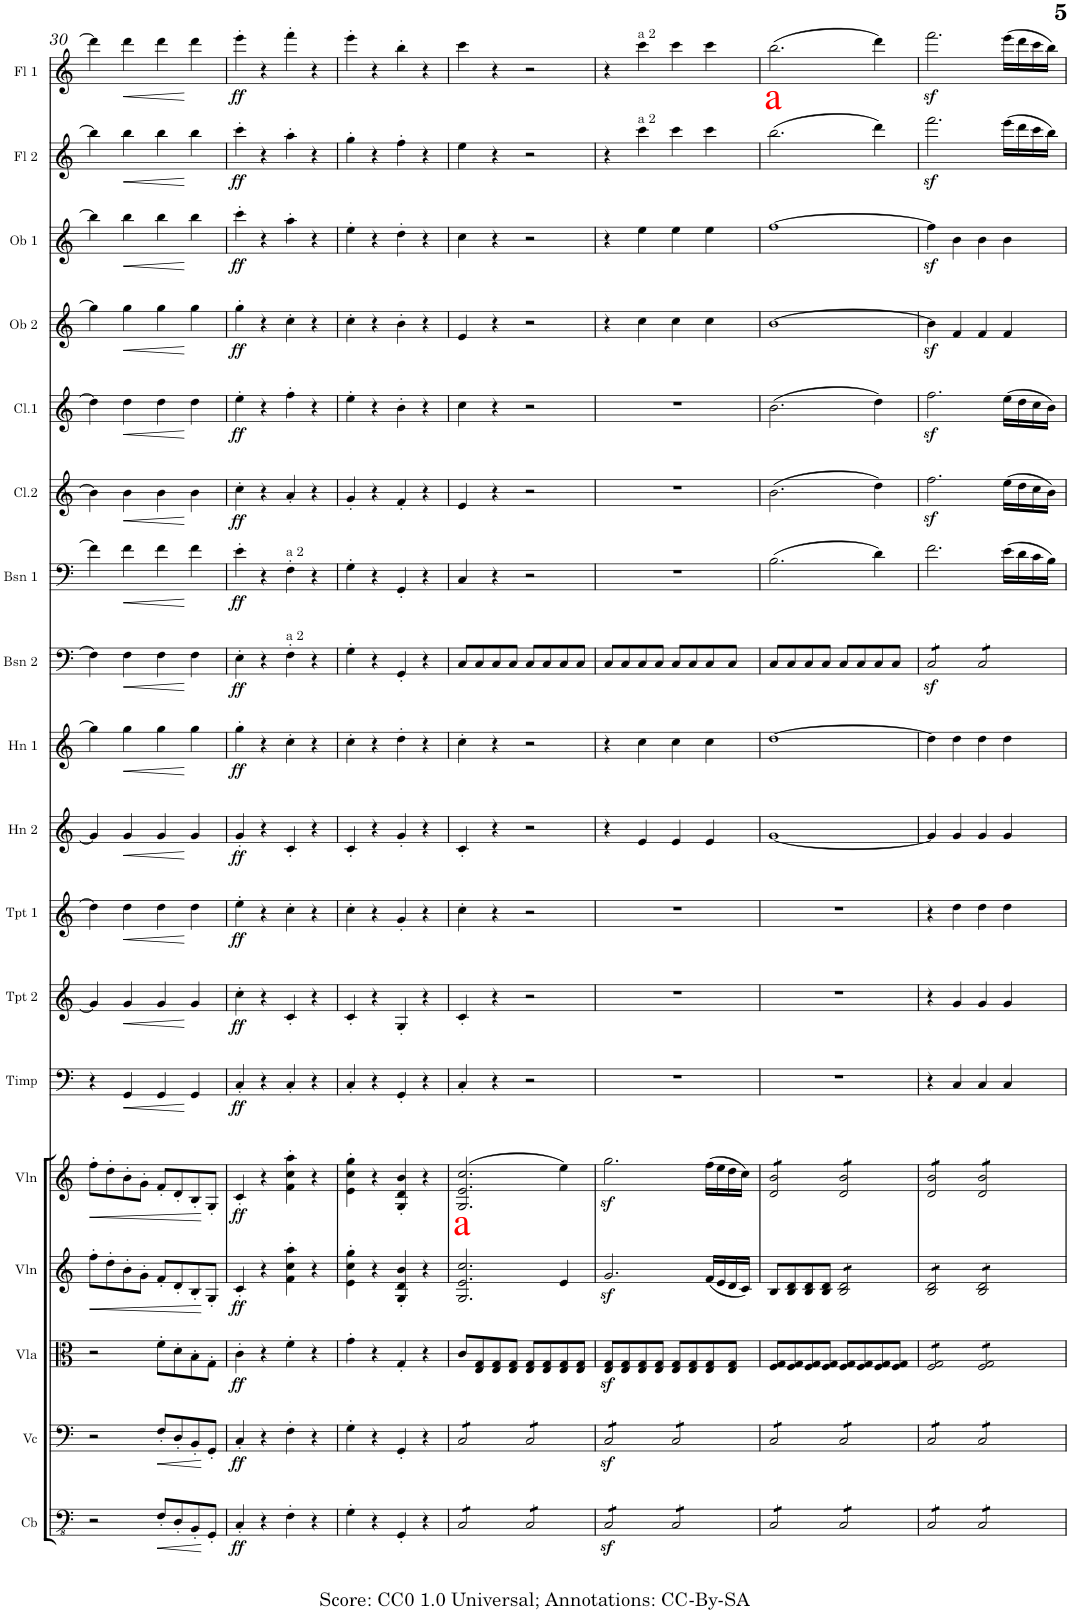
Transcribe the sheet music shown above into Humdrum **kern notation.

**kern	**dynam	**kern	**dynam	**kern	**dynam	**kern	**dynam	**kern	**text	**dynam	**kern	**dynam	**kern	**dynam	**kern	**dynam	**kern	**dynam	**kern	**dynam	**kern	**dynam	**kern	**dynam	**kern	**dynam	**kern	**dynam	**kern	**dynam	**kern	**dynam	**kern	**dynam	**kern	**text	**dynam
*part18	*part18	*part17	*part17	*part16	*part16	*part15	*part15	*part14	*part14	*part14	*part13	*part13	*part12	*part12	*part11	*part11	*part10	*part10	*part9	*part9	*part8	*part8	*part7	*part7	*part6	*part6	*part5	*part5	*part4	*part4	*part3	*part3	*part2	*part2	*part1	*part1	*part1
*staff18	*staff18	*staff17	*staff17	*staff16	*staff16	*staff15	*staff15	*staff14	*staff14	*staff14	*staff13	*staff13	*staff12	*staff12	*staff11	*staff11	*staff10	*staff10	*staff9	*staff9	*staff8	*staff8	*staff7	*staff7	*staff6	*staff6	*staff5	*staff5	*staff4	*staff4	*staff3	*staff3	*staff2	*staff2	*staff1	*staff1	*staff1
*I"Contrabass	*	*I"Violoncello	*	*I"Viola	*	*I"Violin	*	*I"Violin	*	*	*I"Timpani	*	*I"C Trumpet 2	*	*I"C Trumpet 1	*	*I"C Horn 2	*	*I"C Horn 1	*	*I"Bassoon 2	*	*I"Bassoon 1	*	*I"C Clarinet 2	*	*I"C Clarinet 1	*	*I"Oboe 2	*	*I"Oboe 1	*	*I"Flute 2	*	*I"Flute 1	*	*
*I'Cb	*	*I'Vc	*	*I'Vla	*	*I'Vln	*	*I'Vln	*	*	*I'Timp	*	*I'Tpt 2	*	*I'Tpt 1	*	*I'Hn 2	*	*I'Hn 1	*	*I'Bsn 2	*	*I'Bsn 1	*	*I'Cl.2	*	*I'Cl.1	*	*I'Ob 2	*	*I'Ob 1	*	*I'Fl 2	*	*I'Fl 1	*	*
!!LO:PB:g=z
*clefFv4	*	*clefF4	*	*clefC3	*	*clefG2	*	*clefG2	*	*	*clefF4	*	*clefG2	*	*clefG2	*	*clefG2	*	*clefG2	*	*clefF4	*	*clefF4	*	*clefG2	*	*clefG2	*	*clefG2	*	*clefG2	*	*clefG2	*	*clefG2	*	*
*	*	*	*	*	*	*	*	*	*	*	*	*	*	*	*	*	*Trd7c12	*	*Trd7c12	*	*	*	*	*	*Trd1c2	*	*Trd1c2	*	*	*	*	*	*	*	*	*	*
*k[]	*	*k[]	*	*k[]	*	*k[]	*	*k[]	*	*	*k[]	*	*k[]	*	*k[]	*	*k[]	*	*k[]	*	*k[]	*	*k[]	*	*k[]	*	*k[]	*	*k[]	*	*k[]	*	*k[]	*	*k[]	*	*
*M2/2	*	*M2/2	*	*M2/2	*	*M2/2	*	*M2/2	*	*	*M2/2	*	*M2/2	*	*M2/2	*	*M2/2	*	*M2/2	*	*M2/2	*	*M2/2	*	*M2/2	*	*M2/2	*	*M2/2	*	*M2/2	*	*M2/2	*	*M2/2	*	*
*met(c|)	*	*met(c|)	*	*met(c|)	*	*met(c|)	*	*met(c|)	*	*	*met(c|)	*	*met(c|)	*	*met(c|)	*	*met(c|)	*	*met(c|)	*	*met(c|)	*	*met(c|)	*	*met(c|)	*	*met(c|)	*	*met(c|)	*	*met(c|)	*	*met(c|)	*	*met(c|)	*	*
=30	=30	=30	=30	=30	=30	=30	=30	=30	=30	=30	=30	=30	=30	=30	=30	=30	=30	=30	=30	=30	=30	=30	=30	=30	=30	=30	=30	=30	=30	=30	=30	=30	=30	=30	=30	=30	=30
!	!	!	!	!	!	!	!LO:HP:b	!	!	!LO:HP:b	!	!	!	!	!	!	!	!	!	!	!	!	!	!	!	!	!	!	!	!	!	!	!	!	!	!	!
2r	.	2r	.	2r	.	8ff'\L	<	8ff'\L	.	<	4r	.	4g/]	.	4dd\]	.	4g/]	.	4gg\]	.	4F\]	.	4f\]	.	4b\]	.	4dd\]	.	4gg\]	.	4bb\]	.	4bb\]	.	4ddd\]	.	.
.	.	.	.	.	.	8dd'\	.	8dd'\	.	.	.	.	.	.	.	.	.	.	.	.	.	.	.	.	.	.	.	.	.	.	.	.	.	.	.	.	.
!	!	!	!	!	!	!	!	!	!	!	!	!LO:HP:b	!	!LO:HP:b	!	!LO:HP:b	!	!LO:HP:b	!	!LO:HP:b	!	!LO:HP:b	!	!LO:HP:b	!	!LO:HP:b	!	!LO:HP:b	!	!LO:HP:b	!	!LO:HP:b	!	!LO:HP:b	!	!	!LO:HP:b
.	.	.	.	.	.	8b'\	.	8b'\	.	.	4GG/	<	4g/	<	4dd\	<	4g/	<	4gg\	<	4F\	<	4f\	<	4b\	<	4dd\	<	4gg\	<	4bb\	<	4bb\	<	4ddd\	.	<
.	.	.	.	.	.	8g'\J	.	8g'\J	.	.	.	.	.	.	.	.	.	.	.	.	.	.	.	.	.	.	.	.	.	.	.	.	.	.	.	.	.
!	!LO:HP:b	!	!LO:HP:b	!	!	!	!	!	!	!	!	!	!	!	!	!	!	!	!	!	!	!	!	!	!	!	!	!	!	!	!	!	!	!	!	!	!
8FF'/L	<	8F'/L	<	8f'\L	.	8f'/L	.	8f'/L	.	.	4GG/	.	4g/	.	4dd\	.	4g/	.	4gg\	.	4F\	.	4f\	.	4b\	.	4dd\	.	4gg\	.	4bb\	.	4bb\	.	4ddd\	.	.
8DD'/	.	8D'/	.	8d'\	.	8d'/	.	8d'/	.	.	.	.	.	.	.	.	.	.	.	.	.	.	.	.	.	.	.	.	.	.	.	.	.	.	.	.	.
8BBB'/	.	8BB'/	.	8B'\	.	8B'/	.	8B'/	.	.	4GG/	[	4g/	[	4dd\	[	4g/	[	4gg\	[	4F\	[	4f\	[	4b\	[	4dd\	[	4gg\	[	4bb\	[	4bb\	[	4ddd\	.	[
8GGG'/J	[	8GG'/J	[	8G'\J	.	8G'/J	[	8G'/J	.	[	.	.	.	.	.	.	.	.	.	.	.	.	.	.	.	.	.	.	.	.	.	.	.	.	.	.	.
=31	=31	=31	=31	=31	=31	=31	=31	=31	=31	=31	=31	=31	=31	=31	=31	=31	=31	=31	=31	=31	=31	=31	=31	=31	=31	=31	=31	=31	=31	=31	=31	=31	=31	=31	=31	=31	=31
!	!LO:DY:b	!	!LO:DY:b	!	!LO:DY:b	!	!LO:DY:b	!	!	!LO:DY:b	!	!LO:DY:b	!	!LO:DY:b	!	!LO:DY:b	!	!LO:DY:b	!	!LO:DY:b	!	!LO:DY:b	!	!LO:DY:b	!	!LO:DY:b	!	!LO:DY:b	!	!LO:DY:b	!	!LO:DY:b	!	!LO:DY:b	!	!	!LO:DY:b
4CC'/	ff	4C'/	ff	4c'\	ff	4c'/	ff	4c'/	.	ff	4C'/	ff	4cc'\	ff	4ee'\	ff	4g'/	ff	4gg'\	ff	4E'\	ff	4e'\	ff	4cc'\	ff	4ee'\	ff	4gg'\	ff	4ccc'\	ff	4ccc'\	ff	4eee'\	.	ff
4r	.	4r	.	4r	.	4r	.	4r	.	.	4r	.	4r	.	4r	.	4r	.	4r	.	4r	.	4r	.	4r	.	4r	.	4r	.	4r	.	4r	.	4r	.	.
!	!	!	!	!	!	!	!	!	!	!	!	!	!	!	!	!	!	!	!	!	!	!	!LO:TX:a:t=a 2	!	!	!	!	!	!	!	!	!	!	!	!	!	!
!	!	!	!	!	!	!	!	!	!	!	!	!	!	!	!	!	!	!	!	!	!LO:TX:a:t=a 2	!	!	!	!	!	!	!	!	!	!	!	!	!	!	!	!
4FF'\	.	4F'\	.	4f'\	.	4f\' 4cc\' 4aa\'	.	4f\' 4cc\' 4aa\'	.	.	4C'/	.	4c'/	.	4cc'\	.	4c'/	.	4cc'\	.	4F'\	.	4F'\	.	4a'/	.	4ff'\	.	4cc'\	.	4aa'\	.	4aa'\	.	4fff'\	.	.
4r	.	4r	.	4r	.	4r	.	4r	.	.	4r	.	4r	.	4r	.	4r	.	4r	.	4r	.	4r	.	4r	.	4r	.	4r	.	4r	.	4r	.	4r	.	.
=32	=32	=32	=32	=32	=32	=32	=32	=32	=32	=32	=32	=32	=32	=32	=32	=32	=32	=32	=32	=32	=32	=32	=32	=32	=32	=32	=32	=32	=32	=32	=32	=32	=32	=32	=32	=32	=32
4GG'\	.	4G'\	.	4g'\	.	4e\' 4cc\' 4gg\'	.	4e\' 4cc\' 4gg\'	.	.	4C'/	.	4c'/	.	4cc'\	.	4c'/	.	4cc'\	.	4G'\	.	4G'\	.	4g'/	.	4ee'\	.	4cc'\	.	4ee'\	.	4gg'\	.	4eee'\	.	.
4r	.	4r	.	4r	.	4r	.	4r	.	.	4r	.	4r	.	4r	.	4r	.	4r	.	4r	.	4r	.	4r	.	4r	.	4r	.	4r	.	4r	.	4r	.	.
4GGG'/	.	4GG'/	.	4G'/	.	4G/' 4d/' 4b/'	.	4G/' 4d/' 4b/'	.	.	4GG'/	.	4G'/	.	4g'/	.	4g'/	.	4dd'\	.	4GG'/	.	4GG'/	.	4f'/	.	4b'\	.	4b'\	.	4dd'\	.	4ff'\	.	4bb'\	.	.
4r	.	4r	.	4r	.	4r	.	4r	.	.	4r	.	4r	.	4r	.	4r	.	4r	.	4r	.	4r	.	4r	.	4r	.	4r	.	4r	.	4r	.	4r	.	.
=33	=33	=33	=33	=33	=33	=33	=33	=33	=33	=33	=33	=33	=33	=33	=33	=33	=33	=33	=33	=33	=33	=33	=33	=33	=33	=33	=33	=33	=33	=33	=33	=33	=33	=33	=33	=33	=33
!	!	!	!	!	!	!	!	!	!LO:LY:b:color=#FF0000	!	!	!	!	!	!	!	!	!	!	!	!	!	!	!	!	!	!	!	!	!	!	!	!	!	!	!	!
*tremolo	*	*	*	*	*	*	*	*	*	*	*	*	*	*	*	*	*	*	*	*	*	*	*	*	*	*	*	*	*	*	*	*	*	*	*	*	*
*	*	*tremolo	*	*	*	*	*	*	*	*	*	*	*	*	*	*	*	*	*	*	*	*	*	*	*	*	*	*	*	*	*	*	*	*	*	*	*
8CC/L	.	8C/L	.	8c/L	.	2.G/ 2.e/ 2.cc/	.	(2.G/ 2.e/ 2.cc/	a	.	4C'/	.	4c'/	.	4cc'\	.	4c'/	.	4cc'\	.	8C/L	.	4C/	.	4e/	.	4cc\	.	4e/	.	4cc\	.	4ee\	.	4ccc\	.	.
8CC/	.	8C/	.	8E/ 8G/	.	.	.	.	.	.	.	.	.	.	.	.	.	.	.	.	8C/	.	.	.	.	.	.	.	.	.	.	.	.	.	.	.	.
8CC/	.	8C/	.	8E/ 8G/	.	.	.	.	.	.	4r	.	4r	.	4r	.	4r	.	4r	.	8C/	.	4r	.	4r	.	4r	.	4r	.	4r	.	4r	.	4r	.	.
8CC/J	.	8C/J	.	8E/ 8G/J	.	.	.	.	.	.	.	.	.	.	.	.	.	.	.	.	8C/J	.	.	.	.	.	.	.	.	.	.	.	.	.	.	.	.
8CC/L	.	8C/L	.	8E/ 8G/L	.	.	.	.	.	.	2r	.	2r	.	2r	.	2r	.	2r	.	8C/L	.	2r	.	2r	.	2r	.	2r	.	2r	.	2r	.	2r	.	.
8CC/	.	8C/	.	8E/ 8G/	.	.	.	.	.	.	.	.	.	.	.	.	.	.	.	.	8C/	.	.	.	.	.	.	.	.	.	.	.	.	.	.	.	.
8CC/	.	8C/	.	8E/ 8G/	.	4e/	.	4ee\)	.	.	.	.	.	.	.	.	.	.	.	.	8C/	.	.	.	.	.	.	.	.	.	.	.	.	.	.	.	.
8CC/J	.	8C/J	.	8E/ 8G/J	.	.	.	.	.	.	.	.	.	.	.	.	.	.	.	.	8C/J	.	.	.	.	.	.	.	.	.	.	.	.	.	.	.	.
=34	=34	=34	=34	=34	=34	=34	=34	=34	=34	=34	=34	=34	=34	=34	=34	=34	=34	=34	=34	=34	=34	=34	=34	=34	=34	=34	=34	=34	=34	=34	=34	=34	=34	=34	=34	=34	=34
8CCz</L	.	8Cz</L	.	8E/z< 8G/z<L	.	2.gz</	.	2.ggz<\	.	.	1r	.	1r	.	1r	.	4r	.	4r	.	8C/L	.	1r	.	1r	.	1r	.	4r	.	4r	.	4r	.	4r	.	.
8CCz</	.	8Cz</	.	8E/ 8G/	.	.	.	.	.	.	.	.	.	.	.	.	.	.	.	.	8C/	.	.	.	.	.	.	.	.	.	.	.	.	.	.	.	.
!	!	!	!	!	!	!	!	!	!	!	!	!	!	!	!	!	!	!	!	!	!	!	!	!	!	!	!	!	!	!	!	!	!	!	!LO:TX:a:t=a 2	!	!
!	!	!	!	!	!	!	!	!	!	!	!	!	!	!	!	!	!	!	!	!	!	!	!	!	!	!	!	!	!	!	!	!	!LO:TX:a:t=a 2	!	!	!	!
8CCz</	.	8Cz</	.	8E/ 8G/	.	.	.	.	.	.	.	.	.	.	.	.	4e/	.	4cc\	.	8C/	.	.	.	.	.	.	.	4cc\	.	4ee\	.	4ccc\	.	4ccc\	.	.
8CCz</J	.	8Cz</J	.	8E/ 8G/J	.	.	.	.	.	.	.	.	.	.	.	.	.	.	.	.	8C/J	.	.	.	.	.	.	.	.	.	.	.	.	.	.	.	.
8CC/L	.	8C/L	.	8E/ 8G/L	.	.	.	.	.	.	.	.	.	.	.	.	4e/	.	4cc\	.	8C/L	.	.	.	.	.	.	.	4cc\	.	4ee\	.	4ccc\	.	4ccc\	.	.
8CC/	.	8C/	.	8E/ 8G/	.	.	.	.	.	.	.	.	.	.	.	.	.	.	.	.	8C/	.	.	.	.	.	.	.	.	.	.	.	.	.	.	.	.
8CC/	.	8C/	.	8E/ 8G/	.	(16f/LL	.	(16ff\LL	.	.	.	.	.	.	.	.	4e/	.	4cc\	.	8C/	.	.	.	.	.	.	.	4cc\	.	4ee\	.	4ccc\	.	4ccc\	.	.
.	.	.	.	.	.	16e/	.	16ee\	.	.	.	.	.	.	.	.	.	.	.	.	.	.	.	.	.	.	.	.	.	.	.	.	.	.	.	.	.
8CC/J	.	8C/J	.	8E/ 8G/J	.	16d/	.	16dd\	.	.	.	.	.	.	.	.	.	.	.	.	8C/J	.	.	.	.	.	.	.	.	.	.	.	.	.	.	.	.
.	.	.	.	.	.	16c/JJ)	.	16cc\JJ)	.	.	.	.	.	.	.	.	.	.	.	.	.	.	.	.	.	.	.	.	.	.	.	.	.	.	.	.	.
=35	=35	=35	=35	=35	=35	=35	=35	=35	=35	=35	=35	=35	=35	=35	=35	=35	=35	=35	=35	=35	=35	=35	=35	=35	=35	=35	=35	=35	=35	=35	=35	=35	=35	=35	=35	=35	=35
!	!	!	!	!	!	!	!	!	!	!	!	!	!	!	!	!	!	!	!	!	!	!	!	!	!	!	!	!	!	!	!	!	!	!	!	!LO:LY:b:color=#FF0000	!
*	*	*	*	*	*	*	*	*tremolo	*	*	*	*	*	*	*	*	*	*	*	*	*	*	*	*	*	*	*	*	*	*	*	*	*	*	*	*	*
8CC/L	.	8C/L	.	8F/ 8G/L	.	8B/L	.	8d/ 8b/L	.	.	1r	.	1r	.	1r	.	[1g	.	[1dd	.	8C/L	.	(2.B\	.	(2.b\	.	(2.b\	.	[1b	.	[1ff	.	(2.bb\	.	(2.bb\	a	.
8CC/	.	8C/	.	8F/ 8G/	.	8B/ 8d/	.	8d/ 8b/	.	.	.	.	.	.	.	.	.	.	.	.	8C/	.	.	.	.	.	.	.	.	.	.	.	.	.	.	.	.
8CC/	.	8C/	.	8F/ 8G/	.	8B/ 8d/	.	8d/ 8b/	.	.	.	.	.	.	.	.	.	.	.	.	8C/	.	.	.	.	.	.	.	.	.	.	.	.	.	.	.	.
8CC/J	.	8C/J	.	8F/ 8G/J	.	8B/ 8d/J	.	8d/ 8b/J	.	.	.	.	.	.	.	.	.	.	.	.	8C/J	.	.	.	.	.	.	.	.	.	.	.	.	.	.	.	.
*	*	*	*	*	*	*tremolo	*	*	*	*	*	*	*	*	*	*	*	*	*	*	*	*	*	*	*	*	*	*	*	*	*	*	*	*	*	*	*
8CC/L	.	8C/L	.	8F/ 8G/L	.	8B/ 8d/L	.	8d/ 8b/L	.	.	.	.	.	.	.	.	.	.	.	.	8C/L	.	.	.	.	.	.	.	.	.	.	.	.	.	.	.	.
8CC/	.	8C/	.	8F/ 8G/	.	8B/ 8d/	.	8d/ 8b/	.	.	.	.	.	.	.	.	.	.	.	.	8C/	.	.	.	.	.	.	.	.	.	.	.	.	.	.	.	.
8CC/	.	8C/	.	8F/ 8G/	.	8B/ 8d/	.	8d/ 8b/	.	.	.	.	.	.	.	.	.	.	.	.	8C/	.	4d\)	.	4dd\)	.	4dd\)	.	.	.	.	.	4ddd\)	.	4ddd\)	.	.
8CC/J	.	8C/J	.	8F/ 8G/J	.	8B/ 8d/J	.	8d/ 8b/J	.	.	.	.	.	.	.	.	.	.	.	.	8C/J	.	.	.	.	.	.	.	.	.	.	.	.	.	.	.	.
=36	=36	=36	=36	=36	=36	=36	=36	=36	=36	=36	=36	=36	=36	=36	=36	=36	=36	=36	=36	=36	=36	=36	=36	=36	=36	=36	=36	=36	=36	=36	=36	=36	=36	=36	=36	=36	=36
*	*	*	*	*tremolo	*	*	*	*	*	*	*	*	*	*	*	*	*	*	*	*	*	*	*	*	*	*	*	*	*	*	*	*	*	*	*	*	*
*	*	*	*	*	*	*	*	*	*	*	*	*	*	*	*	*	*	*	*	*	*tremolo	*	*	*	*	*	*	*	*	*	*	*	*	*	*	*	*
8CC/L	.	8C/L	.	8F/ 8G/L	.	8B/ 8d/L	.	8d/ 8b/L	.	.	4r	.	4r	.	4r	.	4g/]	.	4dd\]	.	8Cz</L	.	2.f\	.	2.ffz<\	.	2.ffz<\	.	4bz<\]	.	4ffz<\]	.	2.fffz<\	.	2.fffz<\	.	.
8CC/	.	8C/	.	8F/ 8G/	.	8B/ 8d/	.	8d/ 8b/	.	.	.	.	.	.	.	.	.	.	.	.	8Cz</	.	.	.	.	.	.	.	.	.	.	.	.	.	.	.	.
8CC/	.	8C/	.	8F/ 8G/	.	8B/ 8d/	.	8d/ 8b/	.	.	4C/	.	4g/	.	4dd\	.	4g/	.	4dd\	.	8Cz</	.	.	.	.	.	.	.	4f/	.	4b\	.	.	.	.	.	.
8CC/J	.	8C/J	.	8F/ 8G/J	.	8B/ 8d/J	.	8d/ 8b/J	.	.	.	.	.	.	.	.	.	.	.	.	8Cz</J	.	.	.	.	.	.	.	.	.	.	.	.	.	.	.	.
8CC/L	.	8C/L	.	8F/ 8G/L	.	8B/ 8d/L	.	8d/ 8b/L	.	.	4C/	.	4g/	.	4dd\	.	4g/	.	4dd\	.	8C/L	.	.	.	.	.	.	.	4f/	.	4b\	.	.	.	.	.	.
8CC/	.	8C/	.	8F/ 8G/	.	8B/ 8d/	.	8d/ 8b/	.	.	.	.	.	.	.	.	.	.	.	.	8C/	.	.	.	.	.	.	.	.	.	.	.	.	.	.	.	.
8CC/	.	8C/	.	8F/ 8G/	.	8B/ 8d/	.	8d/ 8b/	.	.	4C/	.	4g/	.	4dd\	.	4g/	.	4dd\	.	8C/	.	(16e\LL	.	(16ee\LL	.	(16ee\LL	.	4f/	.	4b\	.	(16eee\LL	.	(16eee\LL	.	.
.	.	.	.	.	.	.	.	.	.	.	.	.	.	.	.	.	.	.	.	.	.	.	16d\	.	16dd\	.	16dd\	.	.	.	.	.	16ddd\	.	16ddd\	.	.
8CC/J	.	8C/J	.	8F/ 8G/J	.	8B/ 8d/J	.	8d/ 8b/J	.	.	.	.	.	.	.	.	.	.	.	.	8C/J	.	16c\	.	16cc\	.	16cc\	.	.	.	.	.	16ccc\	.	16ccc\	.	.
*	*	*	*	*	*	*	*	*	*	*	*	*	*	*	*	*	*	*	*	*	*Xtremolo	*	*	*	*	*	*	*	*	*	*	*	*	*	*	*	*
*	*	*	*	*	*	*	*	*Xtremolo	*	*	*	*	*	*	*	*	*	*	*	*	*	*	*	*	*	*	*	*	*	*	*	*	*	*	*	*	*
*	*	*	*	*	*	*Xtremolo	*	*	*	*	*	*	*	*	*	*	*	*	*	*	*	*	*	*	*	*	*	*	*	*	*	*	*	*	*	*	*
*	*	*	*	*Xtremolo	*	*	*	*	*	*	*	*	*	*	*	*	*	*	*	*	*	*	*	*	*	*	*	*	*	*	*	*	*	*	*	*	*
*	*	*Xtremolo	*	*	*	*	*	*	*	*	*	*	*	*	*	*	*	*	*	*	*	*	*	*	*	*	*	*	*	*	*	*	*	*	*	*	*
*Xtremolo	*	*	*	*	*	*	*	*	*	*	*	*	*	*	*	*	*	*	*	*	*	*	*	*	*	*	*	*	*	*	*	*	*	*	*	*	*
.	.	.	.	.	.	.	.	.	.	.	.	.	.	.	.	.	.	.	.	.	.	.	16B\JJ)	.	16b\JJ)	.	16b\JJ)	.	.	.	.	.	16bb\JJ)	.	16bb\JJ)	.	.
=	=	=	=	=	=	=	=	=	=	=	=	=	=	=	=	=	=	=	=	=	=	=	=	=	=	=	=	=	=	=	=	=	=	=	=	=	=
*-	*-	*-	*-	*-	*-	*-	*-	*-	*-	*-	*-	*-	*-	*-	*-	*-	*-	*-	*-	*-	*-	*-	*-	*-	*-	*-	*-	*-	*-	*-	*-	*-	*-	*-	*-	*-	*-
